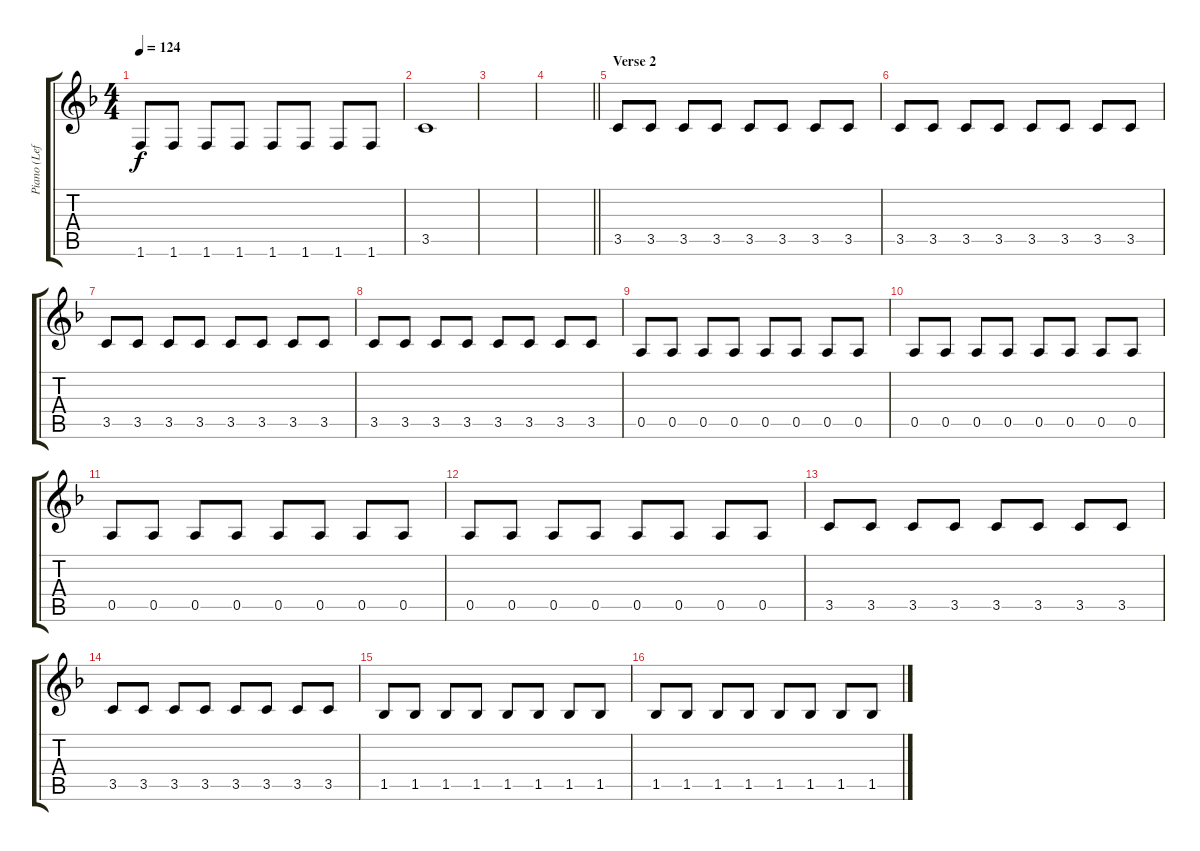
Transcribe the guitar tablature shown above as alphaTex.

\track ("Piano (Left Hand)" "Piano (Lef") {instrument acousticgrandpiano}
\staff {score tabs}
\tuning (E4 B3 G3 D3 A2 E2) {hide}
\ts (4 4)
\tempo 124
\clef g2
\ks f
1.6.8{ot 8vb dy f} 1.6.8{ot 8vb} 1.6.8{ot 8vb} 1.6.8{ot 8vb} 1.6.8{ot 8vb} 1.6.8{ot 8vb} 1.6.8{ot 8vb} 1.6.8{ot 8vb} |
3.5.1{ot 8vb} |
|
\barLineRight lightlight
|
\section ("" "Verse 2")
3.5.8{ot 8vb} 3.5.8{ot 8vb} 3.5.8{ot 8vb} 3.5.8{ot 8vb} 3.5.8{ot 8vb} 3.5.8{ot 8vb} 3.5.8{ot 8vb} 3.5.8{ot 8vb} |
3.5.8{ot 8vb} 3.5.8{ot 8vb} 3.5.8{ot 8vb} 3.5.8{ot 8vb} 3.5.8{ot 8vb} 3.5.8{ot 8vb} 3.5.8{ot 8vb} 3.5.8{ot 8vb} |
3.5.8{ot 8vb} 3.5.8{ot 8vb} 3.5.8{ot 8vb} 3.5.8{ot 8vb} 3.5.8{ot 8vb} 3.5.8{ot 8vb} 3.5.8{ot 8vb} 3.5.8{ot 8vb} |
3.5.8{ot 8vb} 3.5.8{ot 8vb} 3.5.8{ot 8vb} 3.5.8{ot 8vb} 3.5.8{ot 8vb} 3.5.8{ot 8vb} 3.5.8{ot 8vb} 3.5.8{ot 8vb} |
0.5.8{ot 8vb} 0.5.8{ot 8vb} 0.5.8{ot 8vb} 0.5.8{ot 8vb} 0.5.8{ot 8vb} 0.5.8{ot 8vb} 0.5.8{ot 8vb} 0.5.8{ot 8vb} |
0.5.8{ot 8vb} 0.5.8{ot 8vb} 0.5.8{ot 8vb} 0.5.8{ot 8vb} 0.5.8{ot 8vb} 0.5.8{ot 8vb} 0.5.8{ot 8vb} 0.5.8{ot 8vb} |
0.5.8{ot 8vb} 0.5.8{ot 8vb} 0.5.8{ot 8vb} 0.5.8{ot 8vb} 0.5.8{ot 8vb} 0.5.8{ot 8vb} 0.5.8{ot 8vb} 0.5.8{ot 8vb} |
0.5.8{ot 8vb} 0.5.8{ot 8vb} 0.5.8{ot 8vb} 0.5.8{ot 8vb} 0.5.8{ot 8vb} 0.5.8{ot 8vb} 0.5.8{ot 8vb} 0.5.8{ot 8vb} |
3.5.8{ot 8vb} 3.5.8{ot 8vb} 3.5.8{ot 8vb} 3.5.8{ot 8vb} 3.5.8{ot 8vb} 3.5.8{ot 8vb} 3.5.8{ot 8vb} 3.5.8{ot 8vb} |
3.5.8{ot 8vb} 3.5.8{ot 8vb} 3.5.8{ot 8vb} 3.5.8{ot 8vb} 3.5.8{ot 8vb} 3.5.8{ot 8vb} 3.5.8{ot 8vb} 3.5.8{ot 8vb} |
1.5.8{ot 8vb} 1.5.8{ot 8vb} 1.5.8{ot 8vb} 1.5.8{ot 8vb} 1.5.8{ot 8vb} 1.5.8{ot 8vb} 1.5.8{ot 8vb} 1.5.8{ot 8vb} |
1.5.8{ot 8vb} 1.5.8{ot 8vb} 1.5.8{ot 8vb} 1.5.8{ot 8vb} 1.5.8{ot 8vb} 1.5.8{ot 8vb} 1.5.8{ot 8vb} 1.5.8{ot 8vb}
